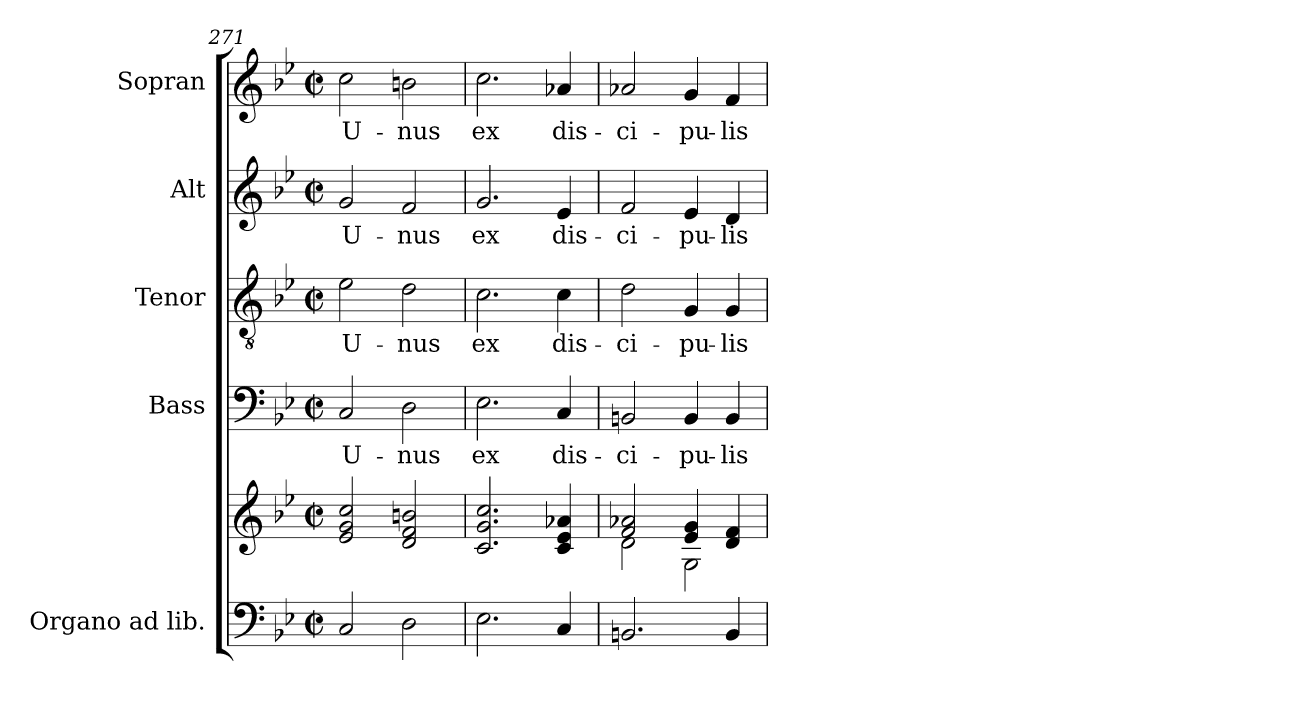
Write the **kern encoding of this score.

**kern	**kern	**kern	**text	**kern	**text	**kern	**text	**kern	**text
*part5	*part5	*part4	*part4	*part3	*part3	*part2	*part2	*part1	*part1
*staff6	*staff5	*staff4	*staff4	*staff3	*staff3	*staff2	*staff2	*staff1	*staff1
*I"Organo ad lib.	*	*I"Bass	*	*I"Tenor	*	*I"Alt	*	*I"Sopran	*
*	*	*I'B.	*	*I'T.	*	*I'A.	*	*I'S.	*
*clefF4	*clefG2	*clefF4	*	*clefGv2	*	*clefG2	*	*clefG2	*
*k[b-e-]	*k[b-e-]	*k[b-e-]	*	*k[b-e-]	*	*k[b-e-]	*	*k[b-e-]	*
*B-:	*B-:	*B-:	*	*B-:	*	*B-:	*	*B-:	*
*M2/2	*M2/2	*M2/2	*	*M2/2	*	*M2/2	*	*M2/2	*
*met(c|)	*met(c|)	*met(c|)	*	*met(c|)	*	*met(c|)	*	*met(c|)	*
=271	=271	=271	=271	=271	=271	=271	=271	=271	=271
!	!	!	!LO:LY:b	!	!LO:LY:b	!	!LO:LY:b	!	!LO:LY:b
2C/	2e-/ 2g/ 2cc/	2C/	U-	2e-\	U-	2g/	U-	2cc\	U-
!	!	!	!LO:LY:b	!	!LO:LY:b	!	!LO:LY:b	!	!LO:LY:b
2D\	2d/ 2f/ 2bn/	2D\	-nus	2d\	-nus	2f/	-nus	2bn\	-nus
=272	=272	=272	=272	=272	=272	=272	=272	=272	=272
!	!	!	!LO:LY:b	!	!LO:LY:b	!	!LO:LY:b	!	!LO:LY:b
2.E-\	2.c/ 2.g/ 2.cc/	2.E-\	ex	2.c\	ex	2.g/	ex	2.cc\	ex
!	!	!	!LO:LY:b	!	!LO:LY:b	!	!LO:LY:b	!	!LO:LY:b
4C/	4c/ 4e-/ 4a-X/	4C/	dis-	4c\	dis-	4e-/	dis-	4a-X/	dis-
=273	=273	=273	=273	=273	=273	=273	=273	=273	=273
*	*^	*	*	*	*	*	*	*	*
!	!	!	!	!LO:LY:b	!	!LO:LY:b	!	!LO:LY:b	!	!LO:LY:b
2.BBn/	2f/ 2a-X/	2d\	2BBn/	-ci-	2d\	-ci-	2f/	-ci-	2a-X/	-ci-
!	!	!	!	!LO:LY:b	!	!LO:LY:b	!	!LO:LY:b	!	!LO:LY:b
.	4e-/ 4g/	2G\	4BB/	-pu-	4G/	-pu-	4e-/	-pu-	4g/	-pu-
!	!	!	!	!LO:LY:b	!	!LO:LY:b	!	!LO:LY:b	!	!LO:LY:b
4BB/	4d/ 4f/	.	4BB/	-lis	4G/	-lis	4d/	-lis	4f/	-lis
*	*v	*v	*	*	*	*	*	*	*	*
=	=	=	=	=	=	=	=	=	=
*-	*-	*-	*-	*-	*-	*-	*-	*-	*-
